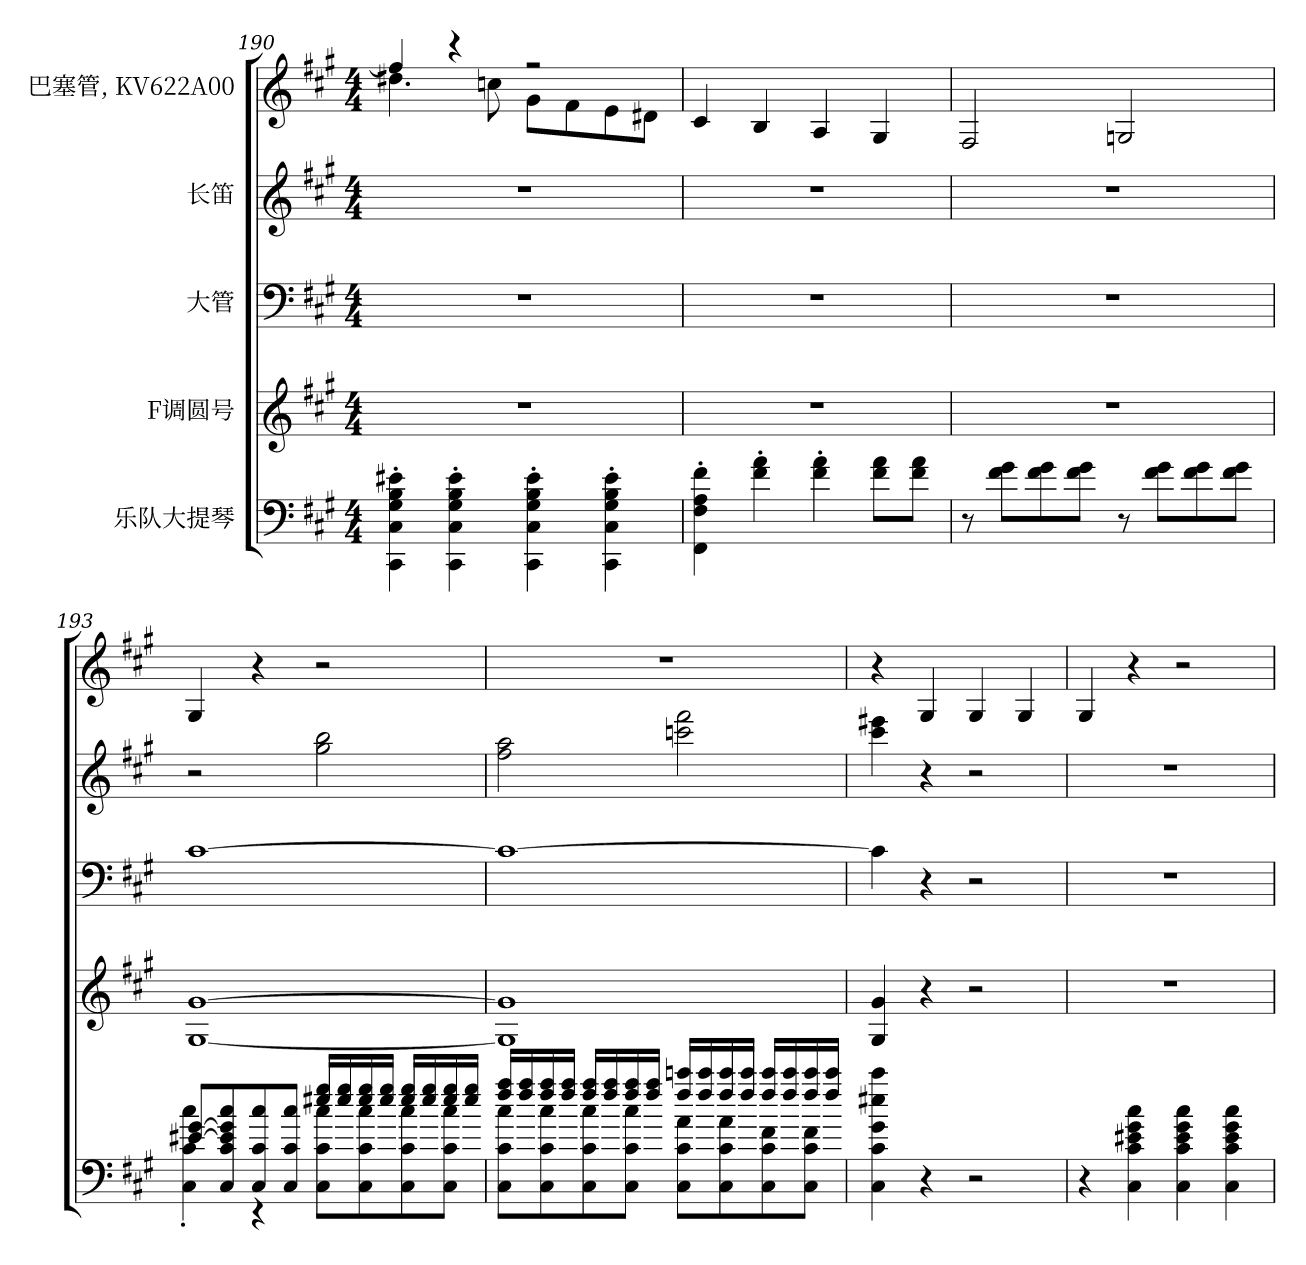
**kern	**kern	**kern	**kern	**kern
*part5	*part4	*part3	*part2	*part1
*staff5	*staff4	*staff3	*staff2	*staff1
*I"乐队大提琴	*I"F调圆号	*I"大管	*I"长笛	*I"巴塞管, KV622A00
!!LO:PB:g=z
*clefF4	*clefG2	*clefF4	*clefG2	*clefG2
*	*ITrd4c7	*	*	*ITrd4c7
*k[f#c#g#]	*k[f#c#]	*k[f#c#g#]	*k[f#c#g#]	*k[f#c#]
*M4/4	*M4/4	*M4/4	*M4/4	*M4/4
=190	=190	=190	=190	=190
*	*	*	*	*^
4CC#\' 4C#\' 4G#\' 4B\' 4e#X\'	1r	1r	1r	4b/]	4.g#X\
4CC#\' 4C#\' 4G#\' 4B\' 4e#\'	.	.	.	4r	.
.	.	.	.	.	8fn\
4CC#\' 4C#\' 4G#\' 4B\' 4e#\'	.	.	.	2r	8c#\L
.	.	.	.	.	8B\
4CC#\' 4C#\' 4G#\' 4B\' 4e#\'	.	.	.	.	8A\
.	.	.	.	.	8G#X\J
*	*	*	*	*v	*v
=191	=191	=191	=191	=191
4FF#\' 4F#\' 4A\' 4f#\'	1r	1r	1r	4F#/
4f#\' 4a\'	.	.	.	4E/
4f#\' 4a\'	.	.	.	4D/
8f#\ 8a\L	.	.	.	4C#/
8f#\ 8a\J	.	.	.	.
=192	=192	=192	=192	=192
8r	1r	1r	1r	2BB/
8f#\ 8g#\L	.	.	.	.
8f#\ 8g#\	.	.	.	.
8f#\ 8g#\J	.	.	.	.
8r	.	.	.	2Cn/
8f#\ 8g#\L	.	.	.	.
8f#\ 8g#\	.	.	.	.
8f#\ 8g#\J	.	.	.	.
!!LO:LB:g=z
=193	=193	=193	=193	=193
*^	*	*	*	*
[8e#X/ [8g#/L	4C#\' 4c#\' 4cc#\'	[1C# [1c#	[1c#	2r	4C#/
8C#/ 8c#/ 8e#/] 8g#/] 8cc#/	.	.	.	.	.
8C#/ 8c#/ 8cc#/	4r	.	.	.	4r
8C#/ 8c#/ 8cc#/J	.	.	.	.	.
16ee#X/ 16gg#/LL	8C#\ 8c#\ 8cc#\L	.	.	2gg#\ 2bb\	2r
16ee#/ 16gg#/	.	.	.	.	.
16ee#/ 16gg#/	8C#\ 8c#\ 8cc#\	.	.	.	.
16ee#/ 16gg#/JJ	.	.	.	.	.
16ee#/ 16gg#/LL	8C#\ 8c#\ 8cc#\	.	.	.	.
16ee#/ 16gg#/	.	.	.	.	.
16ee#/ 16gg#/	8C#\ 8c#\ 8cc#\J	.	.	.	.
16ee#/ 16gg#/JJ	.	.	.	.	.
=194	=194	=194	=194	=194	=194
16ff#/ 16aa/LL	8C#\ 8c#\ 8cc#\L	1C#] 1c#]	1c#_	2ff#\ 2aa\	1r
16ff#/ 16aa/	.	.	.	.	.
16ff#/ 16aa/	8C#\ 8c#\ 8cc#\	.	.	.	.
16ff#/ 16aa/JJ	.	.	.	.	.
16ff#/ 16aa/LL	8C#\ 8c#\ 8cc#\	.	.	.	.
16ff#/ 16aa/	.	.	.	.	.
16ff#/ 16aa/	8C#\ 8c#\ 8cc#\J	.	.	.	.
16ff#/ 16aa/JJ	.	.	.	.	.
16ff#/ 16cccn/LL	8C#\ 8c#\ 8a\L	.	.	2cccn\ 2fff#\	.
16ff#/ 16ccc/	.	.	.	.	.
16ff#/ 16ccc/	8C#\ 8c#\ 8a\	.	.	.	.
16ff#/ 16ccc/JJ	.	.	.	.	.
16ff#/ 16ccc/LL	8C#\ 8c#\ 8f#\	.	.	.	.
16ff#/ 16ccc/	.	.	.	.	.
16ff#/ 16ccc/	8C#\ 8c#\ 8f#\J	.	.	.	.
16ff#/ 16ccc/JJ	.	.	.	.	.
*v	*v	*	*	*	*
!!LO:PB:g=z
=195	=195	=195	=195	=195
4C#\ 4c#\ 4g#\ 4ee#X\ 4ccc#\	4C#/ 4c#/	4c#\]	4ccc#\ 4eee#X\	4r
4r	4r	4r	4r	4C#/
2r	2r	2r	2r	4C#/
.	.	.	.	4C#/
=196	=196	=196	=196	=196
4r	1r	1r	1r	4C#/
4C#\ 4c#\ 4e#X\ 4g#\ 4cc#\	.	.	.	4r
4C#\ 4c#\ 4e#\ 4g#\ 4cc#\	.	.	.	2r
4C#\ 4c#\ 4e#\ 4g#\ 4cc#\	.	.	.	.
=	=	=	=	=
*-	*-	*-	*-	*-
